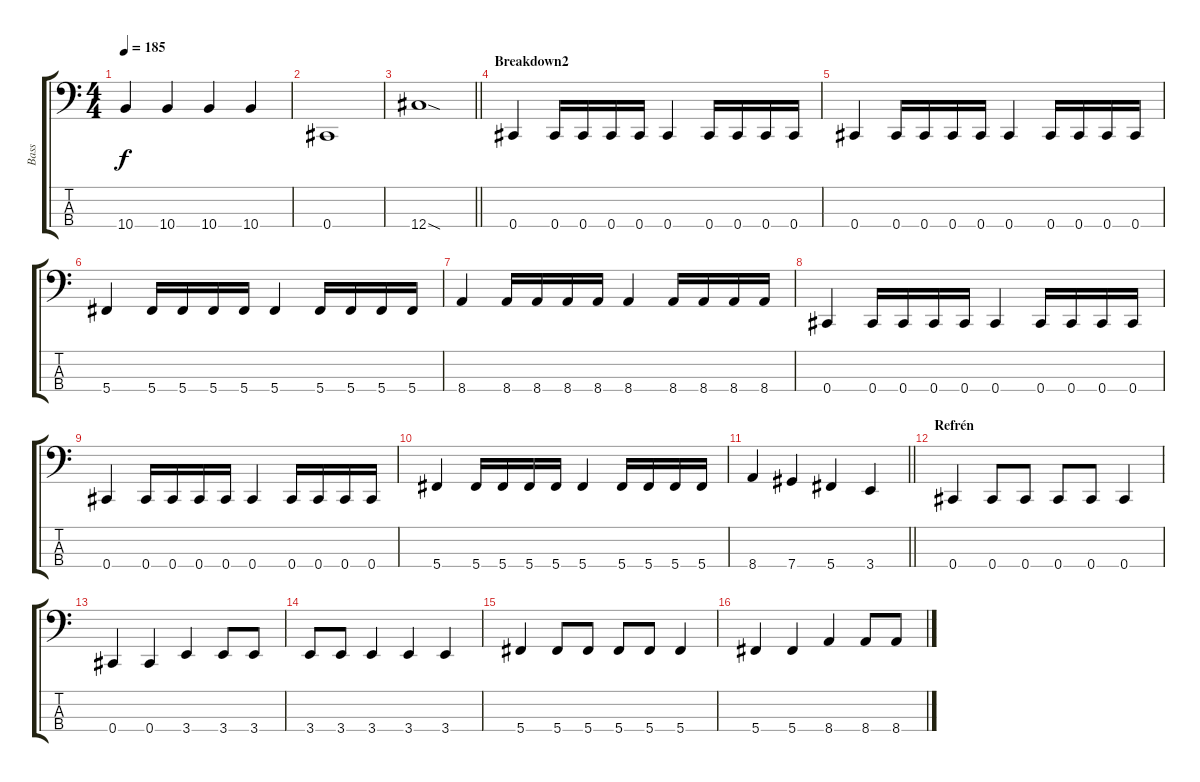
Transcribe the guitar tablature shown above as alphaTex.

\track ("Bass" "Bass") {instrument electricbassfinger}
\staff {score tabs}
\tuning (Bb2 Gb2 Ab1 Db1) {hide}
\ts (4 4)
\tempo 185
\clef f4
\ks c
10.4.4{dy f} 10.4.4 10.4.4 10.4.4 |
0.4.1 |
\barLineRight lightlight
12.4{sod}.1 |
\section ("" "Breakdown2")
0.4.4 0.4.16 0.4.16 0.4.16 0.4.16 0.4.4 0.4.16 0.4.16 0.4.16 0.4.16 |
0.4.4 0.4.16 0.4.16 0.4.16 0.4.16 0.4.4 0.4.16 0.4.16 0.4.16 0.4.16 |
5.4.4 5.4.16 5.4.16 5.4.16 5.4.16 5.4.4 5.4.16 5.4.16 5.4.16 5.4.16 |
8.4.4 8.4.16 8.4.16 8.4.16 8.4.16 8.4.4 8.4.16 8.4.16 8.4.16 8.4.16 |
0.4.4 0.4.16 0.4.16 0.4.16 0.4.16 0.4.4 0.4.16 0.4.16 0.4.16 0.4.16 |
0.4.4 0.4.16 0.4.16 0.4.16 0.4.16 0.4.4 0.4.16 0.4.16 0.4.16 0.4.16 |
5.4.4 5.4.16 5.4.16 5.4.16 5.4.16 5.4.4 5.4.16 5.4.16 5.4.16 5.4.16 |
\barLineRight lightlight
8.4.4 7.4.4 5.4.4 3.4.4 |
\section ("" "Refrén")
0.4.4 0.4.8 0.4.8 0.4.8 0.4.8 0.4.4 |
0.4.4 0.4.4 3.4.4 3.4.8 3.4.8 |
3.4.8 3.4.8 3.4.4 3.4.4 3.4.4 |
5.4.4 5.4.8 5.4.8 5.4.8 5.4.8 5.4.4 |
5.4.4 5.4.4 8.4.4 8.4.8 8.4.8
